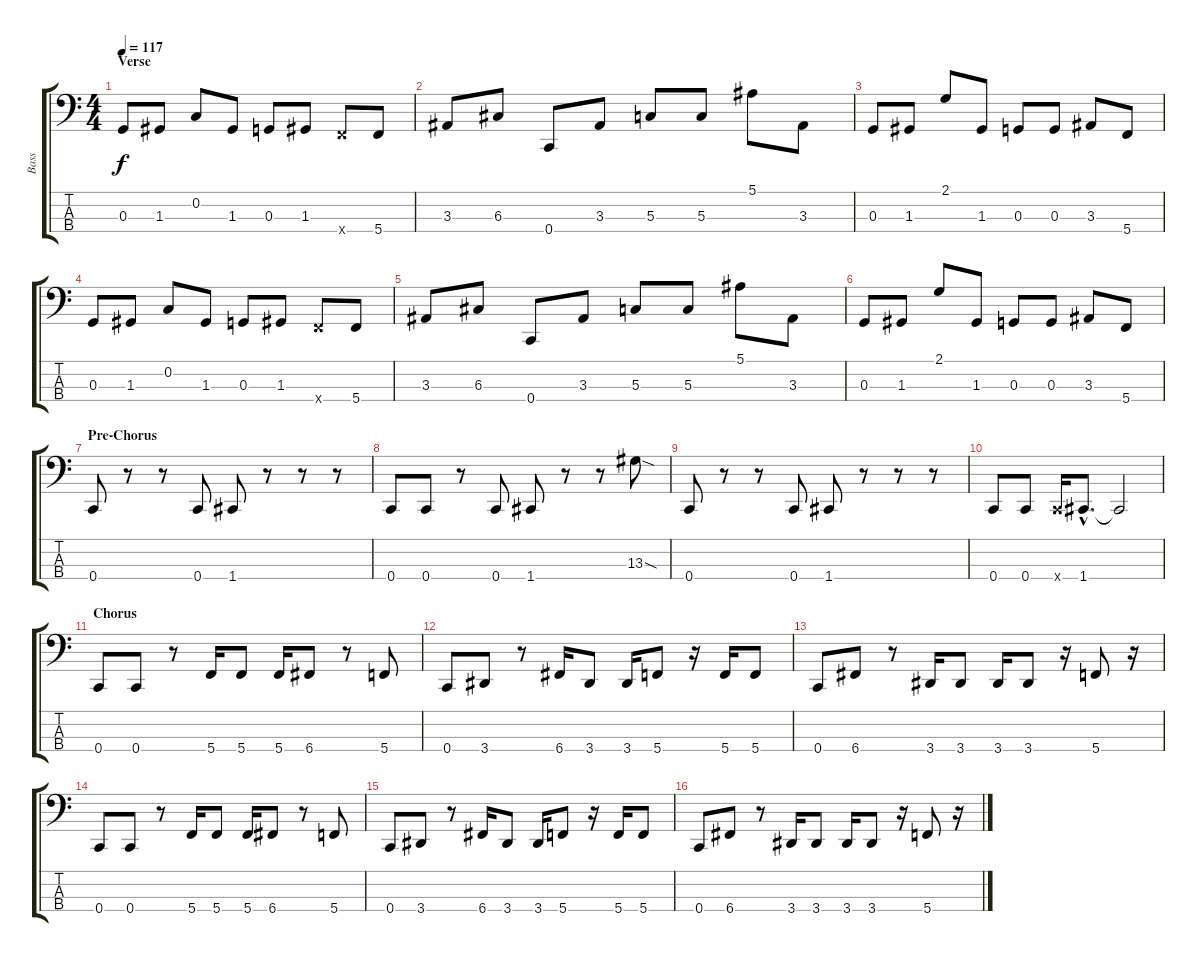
\track ("Bass" "Bass") {instrument electricbassfinger}
\staff {score tabs}
\tuning (F2 C2 G1 C1) {hide}
\ts (4 4)
\section ("" "Verse")
\tempo 117
\clef f4
\ks c
0.3.8{dy f} 1.3.8 0.2.8 1.3.8 0.3.8 1.3.8 5.4{x}.8 5.4.8 |
3.3.8 6.3.8 0.4.8 3.3.8 5.3.8 5.3.8 5.1.8 3.3.8 |
0.3.8 1.3.8 2.1.8 1.3.8 0.3.8 0.3.8 3.3.8 5.4.8 |
0.3.8 1.3.8 0.2.8 1.3.8 0.3.8 1.3.8 5.4{x}.8 5.4.8 |
3.3.8 6.3.8 0.4.8 3.3.8 5.3.8 5.3.8 5.1.8 3.3.8 |
0.3.8 1.3.8 2.1.8 1.3.8 0.3.8 0.3.8 3.3.8 5.4.8 |
\section ("" "Pre-Chorus")
0.4.8 r.8 r.8 0.4.8 1.4.8 r.8 r.8 r.8 |
0.4.8 0.4.8 r.8 0.4.8 1.4.8 r.8 r.8 13.3{sod}.8 |
0.4.8 r.8 r.8 0.4.8 1.4.8 r.8 r.8 r.8 |
0.4.8 0.4.8 0.4{x}.16 1.4{hac}.8{d} 1.4{t}.2 |
\section ("" "Chorus")
0.4.8 0.4.8 r.8 5.4.16 5.4.8 5.4.16 6.4.8 r.8 5.4.8 |
0.4.8 3.4.8 r.8 6.4.16 3.4.8 3.4.16 5.4.8 r.16 5.4.16 5.4.8 |
0.4.8 6.4.8 r.8 3.4.16 3.4.8 3.4.16 3.4.8 r.16 5.4.8 r.16 |
0.4.8 0.4.8 r.8 5.4.16 5.4.8 5.4.16 6.4.8 r.8 5.4.8 |
0.4.8 3.4.8 r.8 6.4.16 3.4.8 3.4.16 5.4.8 r.16 5.4.16 5.4.8 |
0.4.8 6.4.8 r.8 3.4.16 3.4.8 3.4.16 3.4.8 r.16 5.4.8 r.16
